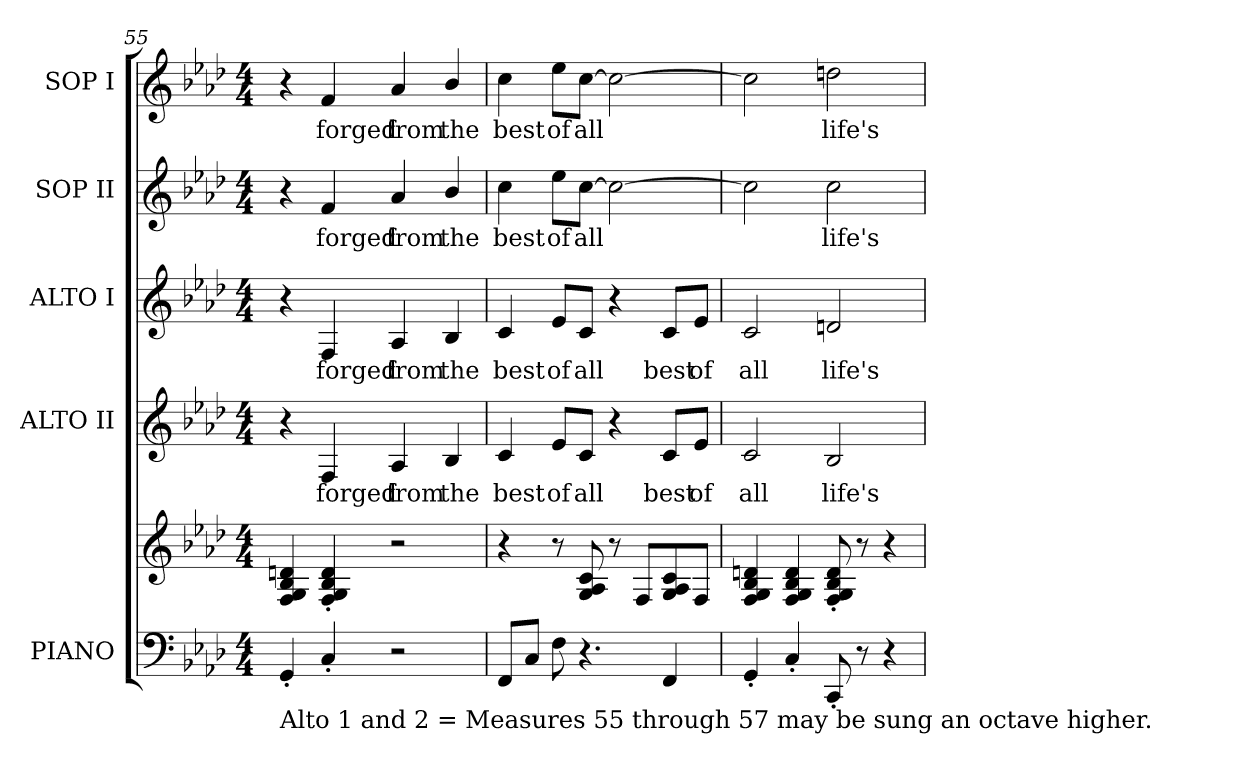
**kern	**kern	**kern	**text	**kern	**text	**kern	**text	**kern	**text
*part5	*part5	*part4	*part4	*part3	*part3	*part2	*part2	*part1	*part1
*staff6	*staff5	*staff4	*staff4	*staff3	*staff3	*staff2	*staff2	*staff1	*staff1
*I"PIANO	*	*I"ALTO II	*	*I"ALTO I	*	*I"SOP II	*	*I"SOP I	*
*I'Pno.	*	*I'A.	*	*I'A.	*	*I'S.	*	*I'S.	*
*clefF4	*clefG2	*clefG2	*	*clefG2	*	*clefG2	*	*clefG2	*
*k[b-e-a-d-]	*k[b-e-a-d-]	*k[b-e-a-d-]	*	*k[b-e-a-d-]	*	*k[b-e-a-d-]	*	*k[b-e-a-d-]	*
*f:	*f:	*f:	*	*f:	*	*f:	*	*f:	*
*M4/4	*M4/4	*M4/4	*	*M4/4	*	*M4/4	*	*M4/4	*
=55	=55	=55	=55	=55	=55	=55	=55	=55	=55
!LO:TX:b:t=Alto 1 and 2 = Measures 55 through 57 may be sung an octave higher.	!	!	!	!	!	!	!	!	!
4GG'i/	4Fi/ 4Gi 4B-i 4dni	4r	.	4r	.	4r	.	4r	.
!	!	!	!LO:LY:b:color=#000000	!	!	!	!	!	!
!	!	!	!	!	!LO:LY:b:color=#000000	!	!	!	!
!	!	!	!	!	!	!	!LO:LY:b:color=#000000	!	!
!	!	!	!	!	!	!	!	!	!LO:LY:b:color=#000000
4C'i/	4Fi/' 4Gi' 4B-i' 4di'	4Fi/	forged	4Fi/	forged	4fi/	forged	4fi/	forged
!	!	!	!LO:LY:b:color=#000000	!	!	!	!	!	!
!	!	!	!	!	!LO:LY:b:color=#000000	!	!	!	!
!	!	!	!	!	!	!	!LO:LY:b:color=#000000	!	!
!	!	!	!	!	!	!	!	!	!LO:LY:b:color=#000000
2r	2r	4A-i/	from	4A-i/	from	4a-i/	from	4a-i/	from
!	!	!	!LO:LY:b:color=#000000	!	!	!	!	!	!
!	!	!	!	!	!LO:LY:b:color=#000000	!	!	!	!
!	!	!	!	!	!	!	!LO:LY:b:color=#000000	!	!
!	!	!	!	!	!	!	!	!	!LO:LY:b:color=#000000
.	.	4B-i/	the	4B-i/	the	4b-i/	the	4b-i/	the
=56	=56	=56	=56	=56	=56	=56	=56	=56	=56
!	!	!	!LO:LY:b:color=#000000	!	!	!	!	!	!
!	!	!	!	!	!LO:LY:b:color=#000000	!	!	!	!
!	!	!	!	!	!	!	!LO:LY:b:color=#000000	!	!
!	!	!	!	!	!	!	!	!	!LO:LY:b:color=#000000
8FFi/L	4r	4ci/	best	4ci/	best	4cci\	best	4cci\	best
8Ci/J	.	.	.	.	.	.	.	.	.
!	!	!	!LO:LY:b:color=#000000	!	!	!	!	!	!
!	!	!	!	!	!LO:LY:b:color=#000000	!	!	!	!
!	!	!	!	!	!	!	!LO:LY:b:color=#000000	!	!
!	!	!	!	!	!	!	!	!	!LO:LY:b:color=#000000
8Fi\	8r	8e-i/L	of	8e-i/L	of	8ee-i\L	of	8ee-i\L	of
!	!	!	!LO:LY:b:color=#000000	!	!	!	!	!	!
!	!	!	!	!	!LO:LY:b:color=#000000	!	!	!	!
!	!	!	!	!	!	!	!LO:LY:b:color=#000000	!	!
!	!	!	!	!	!	!	!	!	!LO:LY:b:color=#000000
4.r	8Gi/ 8A-i 8ci	8ci/J	all	8ci/J	all	[>8cci\J	all	[>8cci\J	all
.	8r	4r	.	4r	.	2cci\_>	.	2cci\_>	.
.	8Fi/L	.	.	.	.	.	.	.	.
!	!	!	!LO:LY:b:color=#000000	!	!	!	!	!	!
!	!	!	!	!	!LO:LY:b:color=#000000	!	!	!	!
4FFi/	8Gi/ 8A-i 8ci	8ci/L	best	8ci/L	best	.	.	.	.
!	!	!	!LO:LY:b:color=#000000	!	!	!	!	!	!
!	!	!	!	!	!LO:LY:b:color=#000000	!	!	!	!
.	8Fi/J	8e-i/J	of	8e-i/J	of	.	.	.	.
=57	=57	=57	=57	=57	=57	=57	=57	=57	=57
!	!	!	!LO:LY:b:color=#000000	!	!	!	!	!	!
!	!	!	!	!	!LO:LY:b:color=#000000	!	!	!	!
4GG'i/	4Fi/ 4Gi 4B-i 4dni	2ci/	all	2ci/	all	2cci\]	.	2cci\]	.
4C'i/	4Fi/ 4Gi 4B-i 4di	.	.	.	.	.	.	.	.
!	!	!	!LO:LY:b:color=#000000	!	!	!	!	!	!
!	!	!	!	!	!LO:LY:b:color=#000000	!	!	!	!
!	!	!	!	!	!	!	!LO:LY:b:color=#000000	!	!
!	!	!	!	!	!	!	!	!	!LO:LY:b:color=#000000
8CC'i/	8Fi/' 8Gi' 8B-i' 8di'	2B-i/	life's	2dni/	life's	2cci\	life's	2ddni\	life's
8r	8r	.	.	.	.	.	.	.	.
4r	4r	.	.	.	.	.	.	.	.
=	=	=	=	=	=	=	=	=	=
*-	*-	*-	*-	*-	*-	*-	*-	*-	*-
